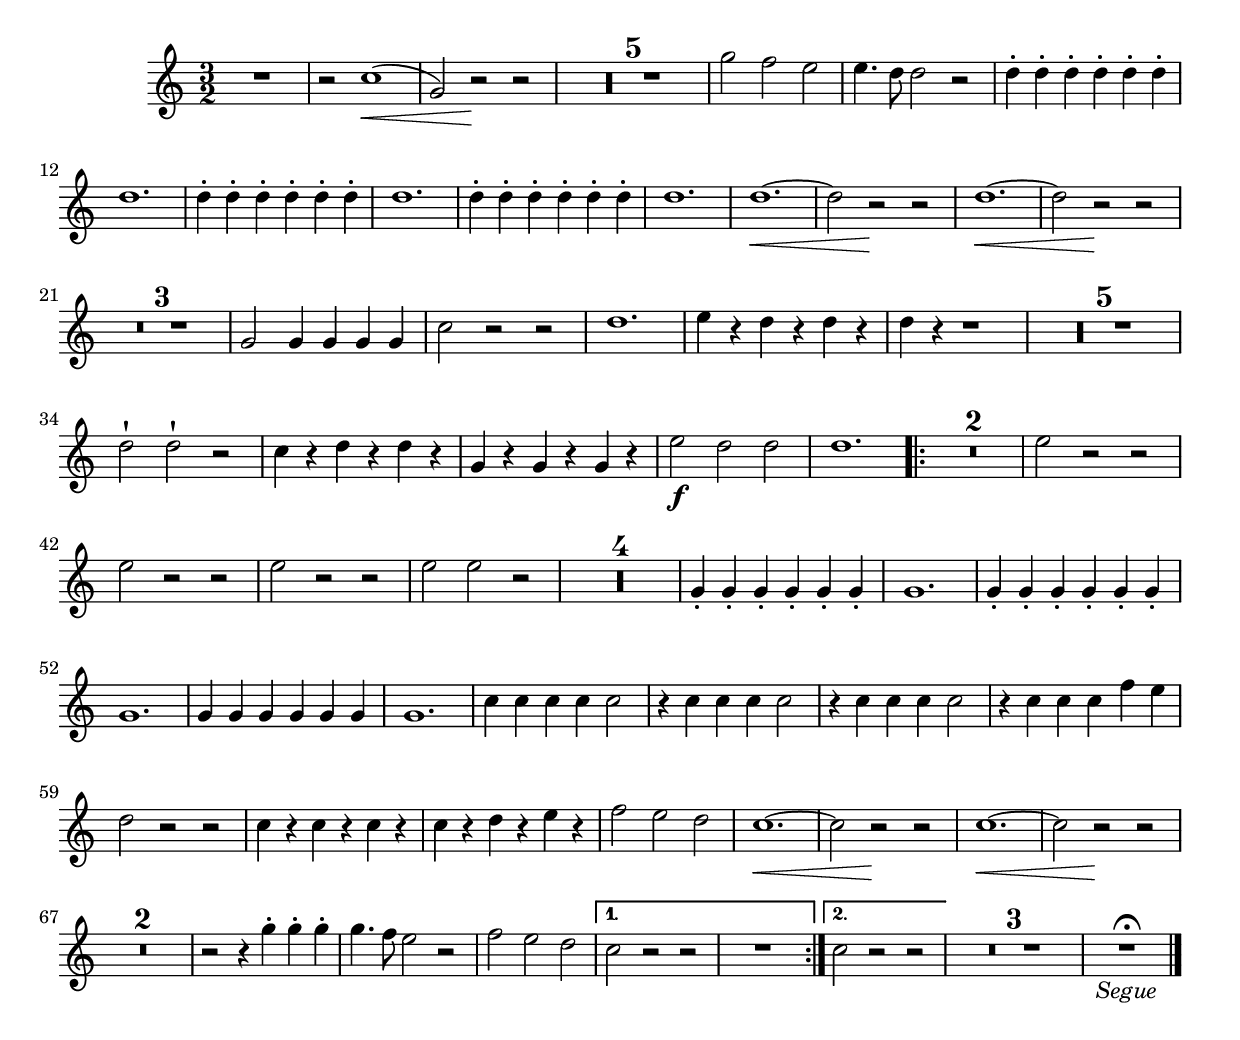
\version "2.10.25"      %Gossec - Symphonie mi bémol
                        %Cor1 - 1er mvt
\relative c''{
\clef treble
\key c \major
\time 3/2




R1.
r2 c1\<(
g2) r\! r
\set Score.skipBars = ##t R1. * 5 
%
%
%
%
g'2 f e
e4. d8 d2 r
\repeat unfold 3 {d4-. d-. d-. d-. d-. d-. 
d1.}
%
%
%
%
d1.\< ~
d2 r\! r
d1.\< ~
d2 r\! r
\set Score.skipBars = ##t R1. * 3 
%
%
g,2 g4 g g g
c2 r r
d1.
e4 r d r d r
d r r1
\set Score.skipBars = ##t R1. * 5 
%
%
%
%
%
d2-| d-| r
c4 r d r d r
g, r g r g r
e'2\f d d
d1. \repeat volta 2 {
\set Score.skipBars = ##t R1. * 2 
%
e2 r r
e r r
e r r
e e r
\set Score.skipBars = ##t R1. * 4 
%
%
%
g,4-. g-. g-. g-. g-. g-. 
g1.
g4-. g-. g-. g-. g-. g-. 
g1.
g4 g g g g g
g1.
c4 c c c c2
r4 c c c c2
r4 c c c c2
r4 c c c f e
d2 r r
c4 r c r c r
c r d r e r
f2 e d
c1.\< ~
c2 r\! r
c1.\< ~
c2 r\! r
\set Score.skipBars = ##t R1. * 2
%
r2 r4 g'-. g-. g-.
g4. f8 e2 r
f e d }
\alternative { {c2 r r | R1.} 
   {c2 r r } }
\set Score.skipBars = ##t R1. * 3
R1.^\fermataMarkup_\markup{\italic "Segue"} 
\bar "|." 
}
